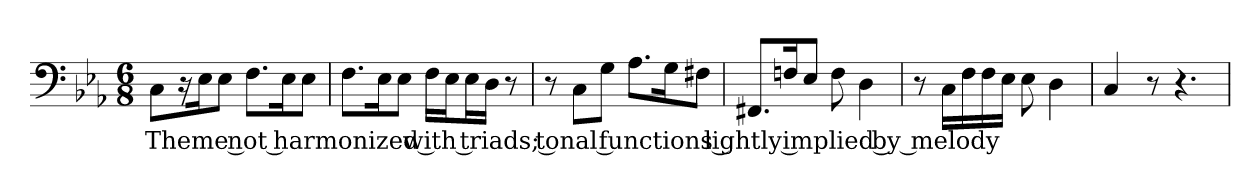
**kern	**text
*part1	*part1
*staff1	*staff1
*clefF4	*
*k[b-e-a-]	*
*c:	*
*M6/8	*
*MM84	*
=1	=1
8CL	Theme not harmonized with triads; tonal functions lightly implied by melody
16r	.
16E-K	.
8E-J	.
8.FL	.
16E-K	.
8E-J	.
=2	=2
8.FL	.
16E-K	.
8E-J	.
16FLL	.
16E-J	.
16E-L	.
16DJJ	.
8r	.
=3	=3
8r	.
8CL	.
8GJ	.
8.A-L	.
16GK	.
8F#XJ	.
=4	=4
8.FF#XL	.
16FnK	.
8E-J	.
8F	.
4D	.
=5	=5
8r	.
16CLL	.
16F	.
16F	.
16E-JJ	.
8E-	.
4D	.
=6	=6
4C	.
8r	.
4.r	.
=	=
*-	*-
